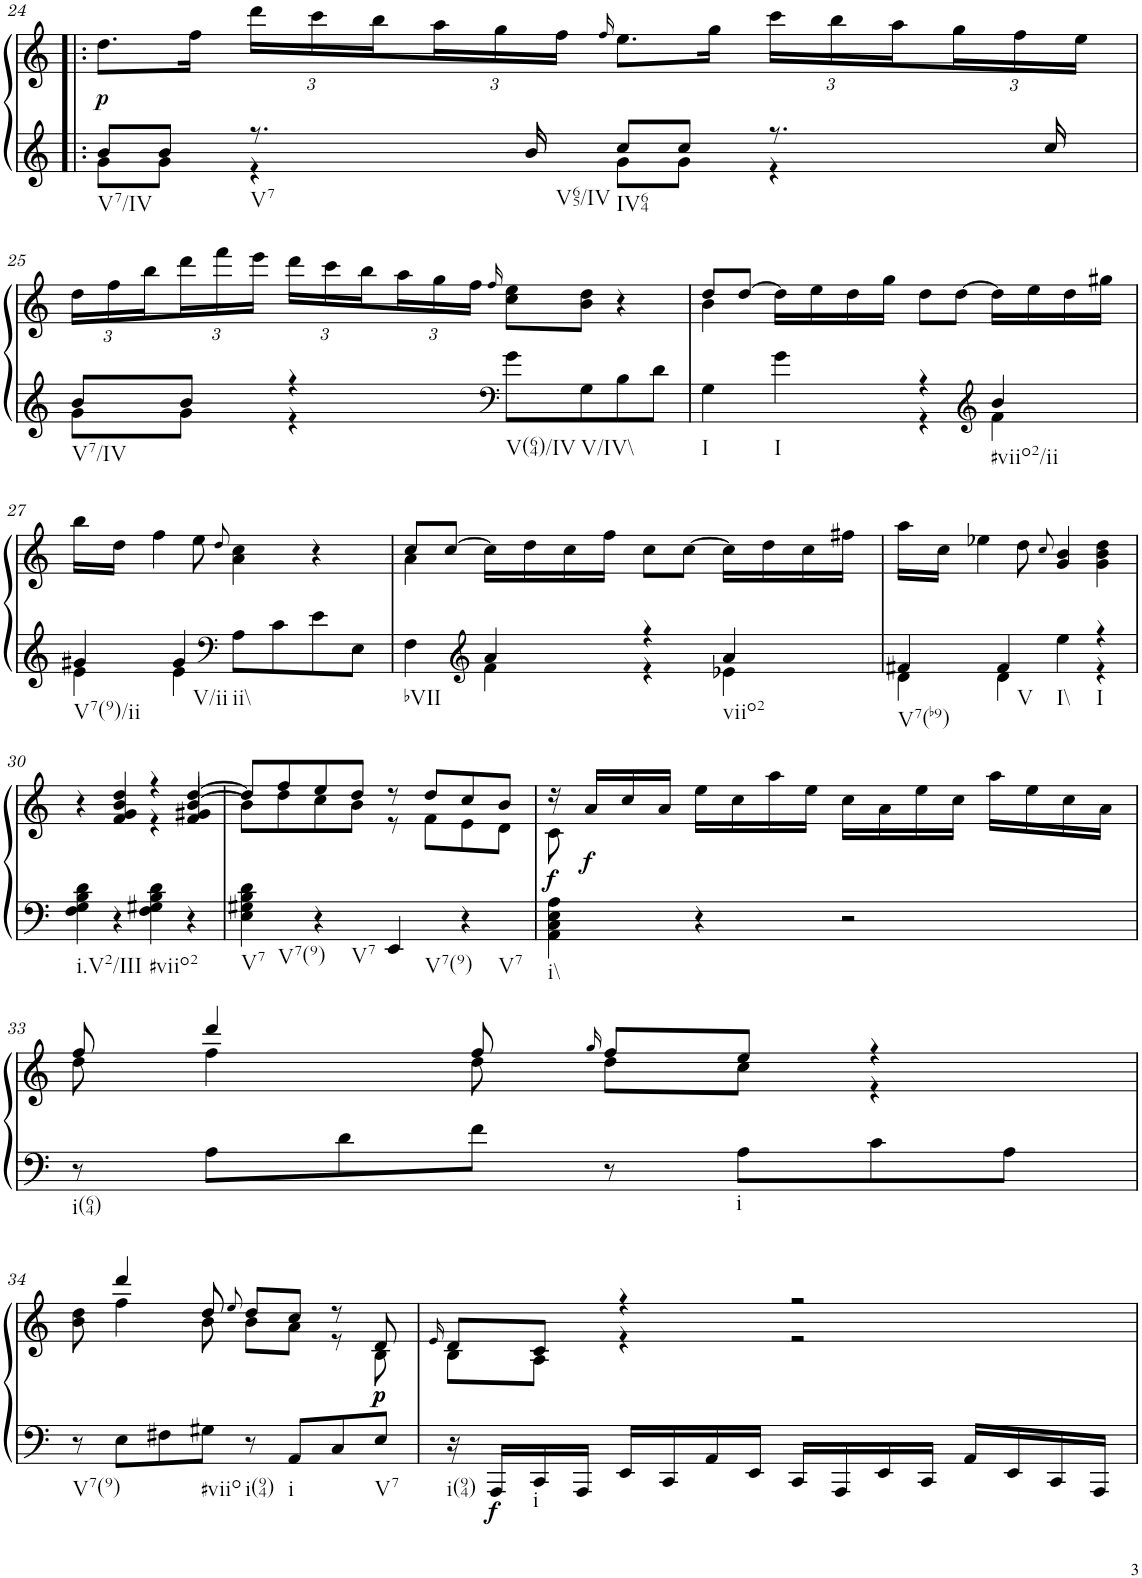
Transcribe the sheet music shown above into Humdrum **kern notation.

**kern	**kern	**dynam
*part1	*part1	*part1
*staff2	*staff1	*staff1/2
*I"unbenannt	*	*
!!LO:PB:g=z
*clefF4	*clefG2	*
*k[]	*k[]	*
*M4/4	*M4/4	*
=24!|:	=24!|:	=24!|:
*^	*	*
!LO:TX:b:t=V7/IV	!	!	!
!	!	!	!LO:DY:b
8b/L	8g\L	8.dd\L	p
8b/J	8g\J	.	.
.	.	16ff\Jk	.
*	*	*Xbrackettup	*
!LO:TX:b:t=V7	!	!	!
8.r	4r	24ddd\LL	.
.	.	24ccc\	.
.	.	24bb\	.
.	.	24aa\	.
.	.	24gg\	.
!LO:TX:b:t=V65/IV	!	!	!
16b/	.	.	.
.	.	24ff\JJ	.
.	.	16qff/	.
!LO:TX:b:t=IV64	!	!	!
8cc/L	8g\L	8.ee\L	.
8cc/J	8g\J	.	.
.	.	16gg\Jk	.
8.r	4r	24ccc\LL	.
.	.	24bb\	.
.	.	24aa\	.
.	.	24gg\	.
.	.	24ff\	.
16cc/	.	.	.
.	.	24ee\JJ	.
!!LO:LB:g=z
=25	=25	=25	=25
!LO:TX:b:t=V7/IV	!	!	!
8b/L	8g\L	24dd\LL	.
.	.	24ff\	.
.	.	24bb\	.
8b/J	8g\J	24ddd\	.
.	.	24fff\	.
.	.	24eee\JJ	.
4r	4r	24ddd\LL	.
.	.	24ccc\	.
.	.	24bb\	.
.	.	24aa\	.
.	.	24gg\	.
.	.	24ff\JJ	.
*clefF4	*	*	*
.	.	16qff/	.
!LO:TX:b:t=V(64)/IV	!	!	!
8g\L	2ryy	8cc\ 8ee\L	.
!LO:TX:b:t=V/IV\\	!	!	!
8G\	.	8b\ 8dd\J	.
8B\	.	4r	.
8d\J	.	.	.
=26	=26	=26	=26
*	*	*^	*
!LO:TX:b:t=I	!	!	!	!
4G\	2ryy	8dd/L	4b\	.
.	.	[8dd/J	.	.
!LO:TX:b:t=I	!	!	!	!
4g\	.	16dd\LL]	2.ryy	.
.	.	16ee\	.	.
.	.	16dd\	.	.
.	.	16gg\JJ	.	.
4r	4r	8dd\L	.	.
.	.	[8dd\J	.	.
*clefG2	*	*	*	*
!LO:TX:b:t=#viio2/ii	!	!	!	!
4b/	4f\	16dd\LL]	.	.
.	.	16ee\	.	.
.	.	16dd\	.	.
.	.	16gg#X\JJ	.	.
*	*	*v	*v	*
!!LO:LB:g=z
=27	=27	=27	=27
!LO:TX:b:t=V7(9)/ii	!	!	!
4g#X/	4e\	16bb\LL	.
.	.	16dd\JJ	.
.	.	4ff\	.
!LO:TX:b:t=V/ii	!	!	!
4g#/	4e\	.	.
.	.	8ee\	.
*clefF4	*	*	*
.	.	8qdd/	.
!LO:TX:b:t=ii\\	!	!	!
8A\L	2ryy	4a\ 4cc\	.
8c\	.	.	.
8e\	.	4r	.
8E\J	.	.	.
=28	=28	=28	=28
*	*	*^	*
!LO:TX:b:t=bVII	!	!	!	!
4F\	4ryy	8cc/L	4a\	.
.	.	[8cc/J	.	.
*clefG2	*	*	*	*
4a/	4f\	16cc\LL]	2.ryy	.
.	.	16dd\	.	.
.	.	16cc\	.	.
.	.	16ff\JJ	.	.
4r	4r	8cc\L	.	.
.	.	[8cc\J	.	.
!LO:TX:b:t=viio2	!	!	!	!
4a/	4e-X\	16cc\LL]	.	.
.	.	16dd\	.	.
.	.	16cc\	.	.
.	.	16ff#X\JJ	.	.
*	*	*v	*v	*
=29	=29	=29	=29
!LO:TX:b:t=V7(b9)	!	!	!
4f#X/	4d\	16aa\LL	.
.	.	16cc\JJ	.
.	.	4ee-X\	.
!LO:TX:b:t=V	!	!	!
4f#/	4d\	.	.
.	.	8dd\	.
.	.	8qcc/	.
!LO:TX:b:t=I\\	!	!	!
4ee\	4ryy	4g/ 4b/	.
!LO:TX:b:t=I	!	!	!
4r	4r	4g\ 4b\ 4dd\	.
!!LO:LB:g=z
=30	=30	=30	=30
*	*	*^	*
*	*	*	*^	*
!LO:TX:b:t=i.V2/III	!	!	!	!	!
*v	*v	*	*	*	*
4F\ 4G\ 4B\ 4d\	4r	2ryy	2.ryy	.
4r	4f/ 4g/ 4b/ 4dd/	.	.	.
!LO:TX:b:t=#viio2	!	!	!	!
4F\ 4G#X\ 4B\ 4d\	4r	4r	.	.
4r	[4dd/	[4b/	4f/ 4g#X/	.
=31	=31	=31	=31	=31
!LO:TX:b:t=V7	!	!	!	!
!LO:TX:b:t=V7(9)	!	!	!	!
*	*	*v	*v	*
4E\ 4G#X\ 4B\ 4d\	8dd/L]	8b\L]	.
.	8ff/	8dd\	.
!LO:TX:b:t=V7	!	!	!
4r	8ee/	8cc\	.
.	8dd/J	8b\J	.
!LO:TX:b:t=V7(9)	!	!	!
4EE/	8r	8r	.
.	8dd/L	8f\L	.
!LO:TX:b:t=V7	!	!	!
4r	8cc/	8e\	.
.	8b/J	8d\J	.
=32	=32	=32	=32
!LO:TX:b:t=i\\	!	!	!
!	!	!	!LO:DY:b
4AA\ 4C\ 4E\ 4A\	16r	8c\	f
!	!	!	!LO:DY:b
.	16a/LL	.	f
.	16cc/	2..ryy	.
.	16a/JJ	.	.
4r	16ee\LL	.	.
.	16cc\	.	.
.	16aa\	.	.
.	16ee\JJ	.	.
2r	16cc\LL	.	.
.	16a\	.	.
.	16ee\	.	.
.	16cc\JJ	.	.
.	16aa\LL	.	.
.	16ee\	.	.
.	16cc\	.	.
.	16a\JJ	.	.
!!LO:LB:g=z	!!
=33	=33	=33	=33
!LO:TX:b:t=i(64)	!	!	!
8r	8ff/	8dd\	.
8A\L	4ddd/	4ff\	.
8d\	.	.	.
8f\J	8ff/	8dd\	.
.	16qgg/	.	.
8r	8ff/L	8dd\L	.
!LO:TX:b:t=i	!	!	!
8A\L	8ee/J	8cc\J	.
8c\	4r	4r	.
8A\J	.	.	.
!!LO:LB:g=z	!!
=34	=34	=34	=34
!LO:TX:b:t=V7(9)	!	!	!
8r	8b\ 8dd\	8ryy	.
8E\L	4ddd/	4ff\	.
8F#X\	.	.	.
!LO:TX:b:t=#viio	!	!	!
8G#X\J	8dd/	8b\	.
.	8qee/	.	.
!LO:TX:b:t=i(94)	!	!	!
8r	8dd/L	8b\L	.
!LO:TX:b:t=i	!	!	!
8AA/L	8cc/J	8a\J	.
8C/	8r	8r	.
!LO:TX:b:t=V7	!	!	!
!	!	!	!LO:DY:b
!	!	!	!LO:DY:n=1:b
8E/J	8d/	8B\	p p
=35	=35	=35	=35
.	16qe/	.	.
!LO:TX:b:t=i(94)	!	!	!
16r	8d/L	8B\L	.
!	!	!	!LO:DY:b=2
16AAA/LL	.	.	f
!LO:TX:b:t=i	!	!	!
16CC/	8c/J	8A\J	.
16AAA/JJ	.	.	.
16EE/LL	4r	4r	.
16CC/	.	.	.
16AA/	.	.	.
16EE/JJ	.	.	.
16CC/LL	2r	2r	.
16AAA/	.	.	.
16EE/	.	.	.
16CC/JJ	.	.	.
16AA/LL	.	.	.
16EE/	.	.	.
16CC/	.	.	.
16AAA/JJ	.	.	.
*	*v	*v	*
=	=	=
*-	*-	*-
